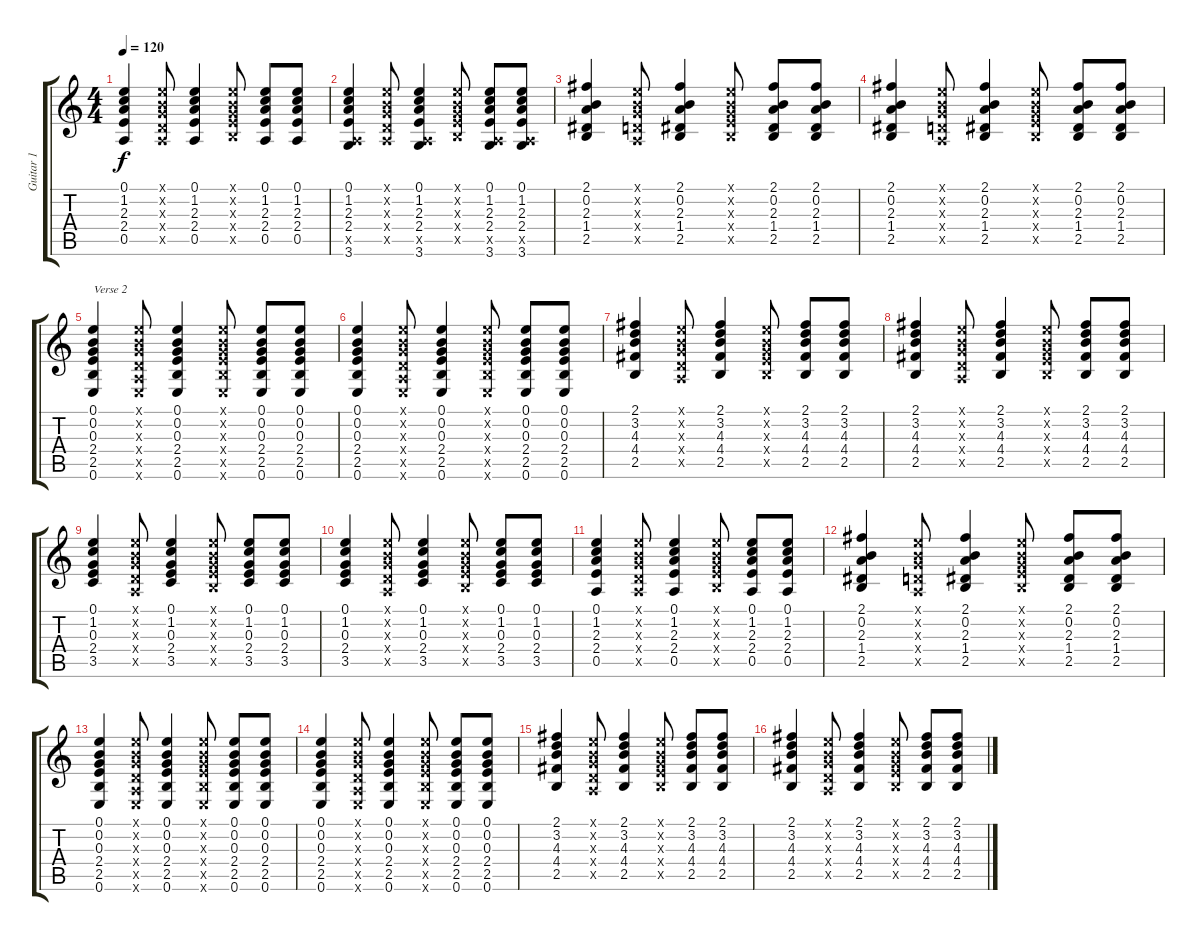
\track ("Guitar 1" "Guitar 1") {instrument acousticguitarsteel}
\staff {score tabs}
\tuning (E4 B3 G3 D3 A2 E2) {hide}
\ts (4 4)
\tempo 120
\clef g2
\ks c
(0.1 1.2 2.3 2.4 0.5).4{dy f} (0.1{x} 0.2{x} 0.3{x} 0.4{x} 0.5{x}).8 (0.1 1.2 2.3 2.4 0.5).4 (0.1{x} 0.2{x} 0.3{x} 2.4{x} 2.5{x}).8 (0.1 1.2 2.3 2.4 0.5).8 (0.1 1.2 2.3 2.4 0.5).8 |
(0.1 1.2 2.3 2.4 0.5{x} 3.6).4 (0.1{x} 0.2{x} 0.3{x} 0.4{x} 0.5{x}).8 (0.1 1.2 2.3 2.4 0.5{x} 3.6).4 (0.1{x} 0.2{x} 0.3{x} 2.4{x} 2.5{x}).8 (0.1 1.2 2.3 2.4 0.5{x} 3.6).8 (0.1 1.2 2.3 2.4 0.5{x} 3.6).8 |
(2.1 0.2 2.3 1.4 2.5).4 (0.1{x} 0.2{x} 0.3{x} 0.4{x} 0.5{x}).8 (2.1 0.2 2.3 1.4 2.5).4 (0.1{x} 0.2{x} 0.3{x} 2.4{x} 2.5{x}).8 (2.1 0.2 2.3 1.4 2.5).8 (2.1 0.2 2.3 1.4 2.5).8 |
(2.1 0.2 2.3 1.4 2.5).4 (0.1{x} 0.2{x} 0.3{x} 0.4{x} 0.5{x}).8 (2.1 0.2 2.3 1.4 2.5).4 (0.1{x} 0.2{x} 0.3{x} 2.4{x} 2.5{x}).8 (2.1 0.2 2.3 1.4 2.5).8 (2.1 0.2 2.3 1.4 2.5).8 |
(0.1 0.2 0.3 2.4 2.5 0.6).4{txt "Verse 2"} (0.1{x} 0.2{x} 0.3{x} 0.4{x} 0.5{x} 0.6{x}).8 (0.1 0.2 0.3 2.4 2.5 0.6).4 (0.1{x} 0.2{x} 0.3{x} 2.4{x} 2.5{x} 0.6{x}).8 (0.1 0.2 0.3 2.4 2.5 0.6).8 (0.1 0.2 0.3 2.4 2.5 0.6).8 |
(0.1 0.2 0.3 2.4 2.5 0.6).4 (0.1{x} 0.2{x} 0.3{x} 0.4{x} 0.5{x} 0.6{x}).8 (0.1 0.2 0.3 2.4 2.5 0.6).4 (0.1{x} 0.2{x} 0.3{x} 2.4{x} 2.5{x} 0.6{x}).8 (0.1 0.2 0.3 2.4 2.5 0.6).8 (0.1 0.2 0.3 2.4 2.5 0.6).8 |
(2.1 3.2 4.3 4.4 2.5).4 (0.1{x} 0.2{x} 0.3{x} 0.4{x} 0.5{x}).8 (2.1 3.2 4.3 4.4 2.5).4 (0.1{x} 0.2{x} 0.3{x} 2.4{x} 2.5{x}).8 (2.1 3.2 4.3 4.4 2.5).8 (2.1 3.2 4.3 4.4 2.5).8 |
(2.1 3.2 4.3 4.4 2.5).4 (0.1{x} 0.2{x} 0.3{x} 0.4{x} 0.5{x}).8 (2.1 3.2 4.3 4.4 2.5).4 (0.1{x} 0.2{x} 0.3{x} 2.4{x} 2.5{x}).8 (2.1 3.2 4.3 4.4 2.5).8 (2.1 3.2 4.3 4.4 2.5).8 |
(0.1 1.2 0.3 2.4 3.5).4 (0.1{x} 0.2{x} 0.3{x} 0.4{x} 0.5{x}).8 (0.1 1.2 0.3 2.4 3.5).4 (0.1{x} 0.2{x} 0.3{x} 2.4{x} 2.5{x}).8 (0.1 1.2 0.3 2.4 3.5).8 (0.1 1.2 0.3 2.4 3.5).8 |
(0.1 1.2 0.3 2.4 3.5).4 (0.1{x} 0.2{x} 0.3{x} 0.4{x} 0.5{x}).8 (0.1 1.2 0.3 2.4 3.5).4 (0.1{x} 0.2{x} 0.3{x} 2.4{x} 2.5{x}).8 (0.1 1.2 0.3 2.4 3.5).8 (0.1 1.2 0.3 2.4 3.5).8 |
(0.1 1.2 2.3 2.4 0.5).4 (0.1{x} 0.2{x} 0.3{x} 0.4{x} 0.5{x}).8 (0.1 1.2 2.3 2.4 0.5).4 (0.1{x} 0.2{x} 0.3{x} 2.4{x} 2.5{x}).8 (0.1 1.2 2.3 2.4 0.5).8 (0.1 1.2 2.3 2.4 0.5).8 |
(2.1 0.2 2.3 1.4 2.5).4 (0.1{x} 0.2{x} 0.3{x} 0.4{x} 0.5{x}).8 (2.1 0.2 2.3 1.4 2.5).4 (0.1{x} 0.2{x} 0.3{x} 2.4{x} 2.5{x}).8 (2.1 0.2 2.3 1.4 2.5).8 (2.1 0.2 2.3 1.4 2.5).8 |
(0.1 0.2 0.3 2.4 2.5 0.6).4 (0.1{x} 0.2{x} 0.3{x} 0.4{x} 0.5{x} 0.6{x}).8 (0.1 0.2 0.3 2.4 2.5 0.6).4 (0.1{x} 0.2{x} 0.3{x} 2.4{x} 2.5{x} 0.6{x}).8 (0.1 0.2 0.3 2.4 2.5 0.6).8 (0.1 0.2 0.3 2.4 2.5 0.6).8 |
(0.1 0.2 0.3 2.4 2.5 0.6).4 (0.1{x} 0.2{x} 0.3{x} 0.4{x} 0.5{x} 0.6{x}).8 (0.1 0.2 0.3 2.4 2.5 0.6).4 (0.1{x} 0.2{x} 0.3{x} 2.4{x} 2.5{x} 0.6{x}).8 (0.1 0.2 0.3 2.4 2.5 0.6).8 (0.1 0.2 0.3 2.4 2.5 0.6).8 |
(2.1 3.2 4.3 4.4 2.5).4 (0.1{x} 0.2{x} 0.3{x} 0.4{x} 0.5{x}).8 (2.1 3.2 4.3 4.4 2.5).4 (0.1{x} 0.2{x} 0.3{x} 2.4{x} 2.5{x}).8 (2.1 3.2 4.3 4.4 2.5).8 (2.1 3.2 4.3 4.4 2.5).8 |
(2.1 3.2 4.3 4.4 2.5).4 (0.1{x} 0.2{x} 0.3{x} 0.4{x} 0.5{x}).8 (2.1 3.2 4.3 4.4 2.5).4 (0.1{x} 0.2{x} 0.3{x} 2.4{x} 2.5{x}).8 (2.1 3.2 4.3 4.4 2.5).8 (2.1 3.2 4.3 4.4 2.5).8
